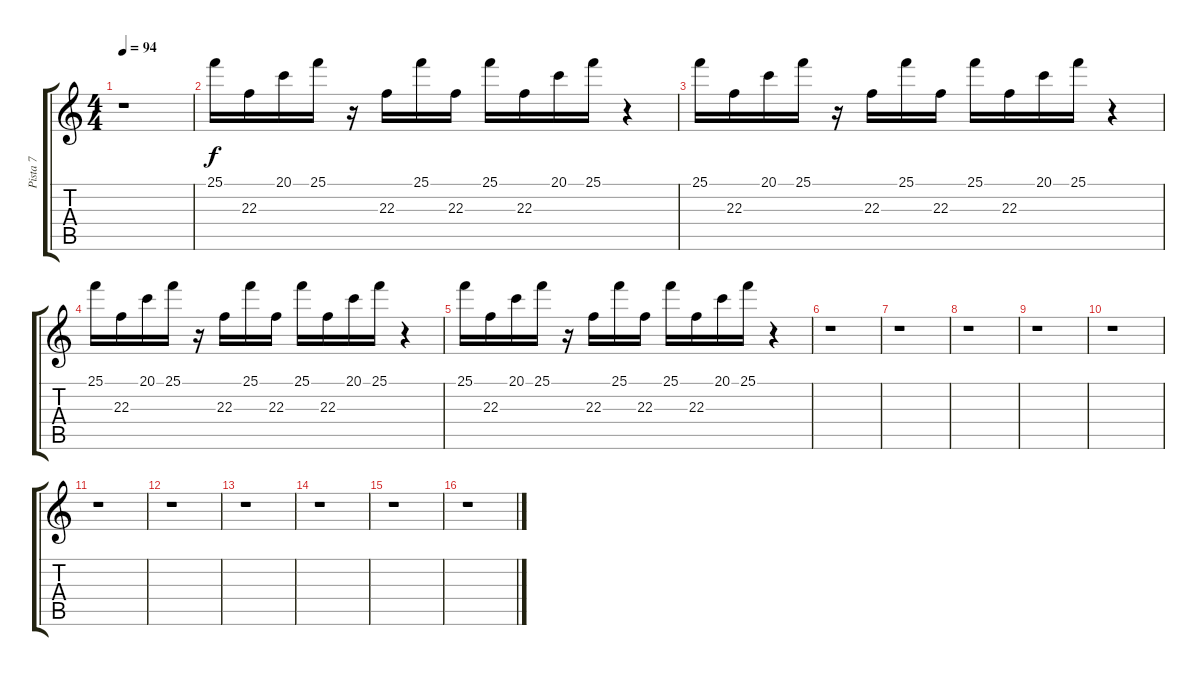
\track ("Pista 7" "Pista 7") {instrument melodictom}
\staff {score tabs}
\tuning (E4 B3 G3 D3 A2 E2) {hide}
\ts (4 4)
\tempo 94
\clef g2
\ks c
r.1{dy f} |
25.1.16 22.3.16 20.1.16 25.1.16 r.16 22.3.16 25.1.16 22.3.16 25.1.16 22.3.16 20.1.16 25.1.16 r.4 |
25.1.16 22.3.16 20.1.16 25.1.16 r.16 22.3.16 25.1.16 22.3.16 25.1.16 22.3.16 20.1.16 25.1.16 r.4 |
25.1.16 22.3.16 20.1.16 25.1.16 r.16 22.3.16 25.1.16 22.3.16 25.1.16 22.3.16 20.1.16 25.1.16 r.4 |
25.1.16 22.3.16 20.1.16 25.1.16 r.16 22.3.16 25.1.16 22.3.16 25.1.16 22.3.16 20.1.16 25.1.16 r.4 |
r.1 |
r.1 |
r.1 |
r.1 |
r.1 |
r.1 |
r.1 |
r.1 |
r.1 |
r.1 |
r.1
